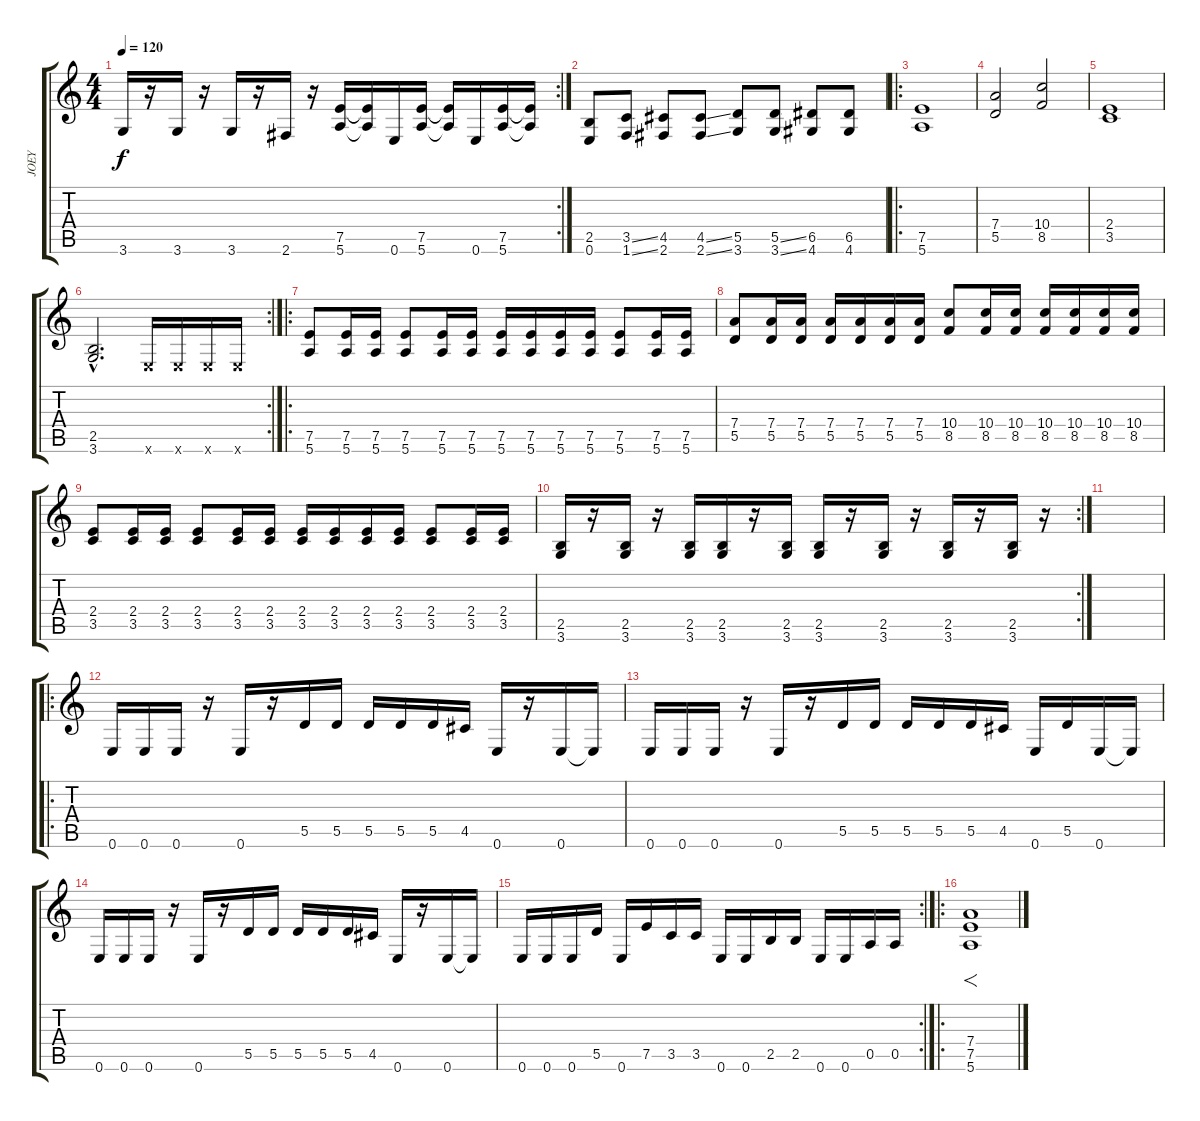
\track ("JOEY" "JOEY") {instrument distortionguitar}
\staff {score tabs}
\tuning (E4 B3 G3 D3 A2 E2) {hide}
\rc 2
\ts (4 4)
\tempo 120
\clef g2
\ks c
3.6.16{dy f} r.16 3.6.16 r.16 3.6.16 r.16 2.6.16 r.16 (7.5 5.6).16 (7.5{t} 5.6{t}).16 0.6.16 (7.5 5.6).16 (7.5{t} 5.6{t}).16 0.6.16 (7.5 5.6).16 (7.5{t} 5.6{t}).16 |
(2.5 0.6).8 (3.5{ss} 1.6{ss}).8 (4.5 2.6).8 (4.5{ss} 2.6{ss}).8 (5.5 3.6).8 (5.5{ss} 3.6{ss}).8 (6.5 4.6).8 (6.5 4.6).8 |
\ro
(7.5 5.6).1 |
(7.4 5.5).2 (10.4 8.5).2 |
(2.4 3.5).1 |
\rc 2
(2.5{hac} 3.6{hac}).2{d} 0.6{x}.16 0.6{x}.16 0.6{x}.16 0.6{x}.16 |
\ro
(7.5 5.6).8 (7.5 5.6).16 (7.5 5.6).16 (7.5 5.6).8 (7.5 5.6).16 (7.5 5.6).16 (7.5 5.6).16 (7.5 5.6).16 (7.5 5.6).16 (7.5 5.6).16 (7.5 5.6).8 (7.5 5.6).16 (7.5 5.6).16 |
(7.4 5.5).8 (7.4 5.5).16 (7.4 5.5).16 (7.4 5.5).16 (7.4 5.5).16 (7.4 5.5).16 (7.4 5.5).16 (10.4 8.5).8 (10.4 8.5).16 (10.4 8.5).16 (10.4 8.5).16 (10.4 8.5).16 (10.4 8.5).16 (10.4 8.5).16 |
(2.4 3.5).8 (2.4 3.5).16 (2.4 3.5).16 (2.4 3.5).8 (2.4 3.5).16 (2.4 3.5).16 (2.4 3.5).16 (2.4 3.5).16 (2.4 3.5).16 (2.4 3.5).16 (2.4 3.5).8 (2.4 3.5).16 (2.4 3.5).16 |
\rc 2
(2.5 3.6).16 r.16 (2.5 3.6).16 r.16 (2.5 3.6).16 (2.5 3.6).16 r.16 (2.5 3.6).16 (2.5 3.6).16 r.16 (2.5 3.6).16 r.16 (2.5 3.6).16 r.16 (2.5 3.6).16 r.16 |
|
\ro
0.6.16 0.6.16 0.6.16 r.16 0.6.16 r.16 5.5.16 5.5.16 5.5.16 5.5.16 5.5.16 4.5.16 0.6.16 r.16 0.6.16 0.6{t}.16 |
0.6.16 0.6.16 0.6.16 r.16 0.6.16 r.16 5.5.16 5.5.16 5.5.16 5.5.16 5.5.16 4.5.16 0.6.16 5.5.16 0.6.16 0.6{t}.16 |
0.6.16 0.6.16 0.6.16 r.16 0.6.16 r.16 5.5.16 5.5.16 5.5.16 5.5.16 5.5.16 4.5.16 0.6.16 r.16 0.6.16 0.6{t}.16 |
\rc 2
0.6.16 0.6.16 0.6.16 5.5.16 0.6.16 7.5.16 3.5.16 3.5.16 0.6.16 0.6.16 2.5.16 2.5.16 0.6.16 0.6.16 0.5.16 0.5.16 |
\ro
(7.4 7.5 5.6).1{f}
